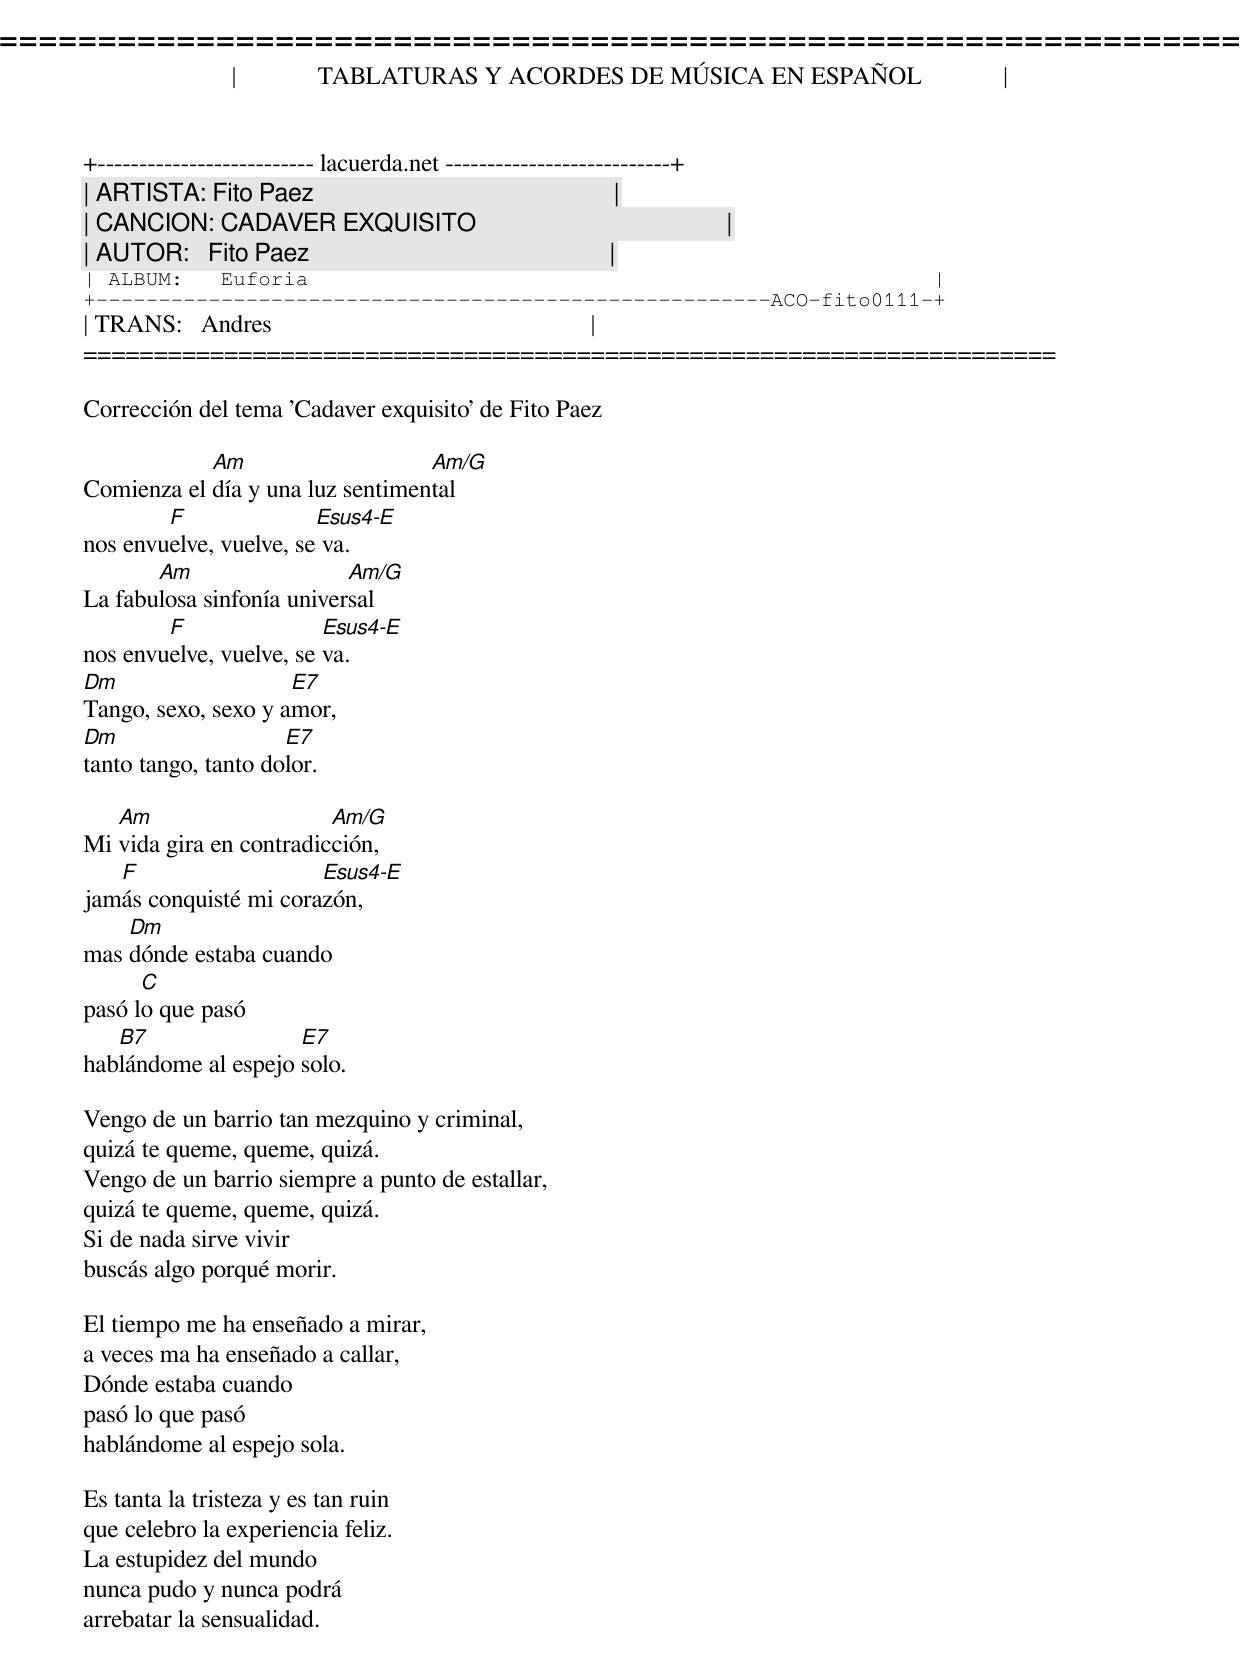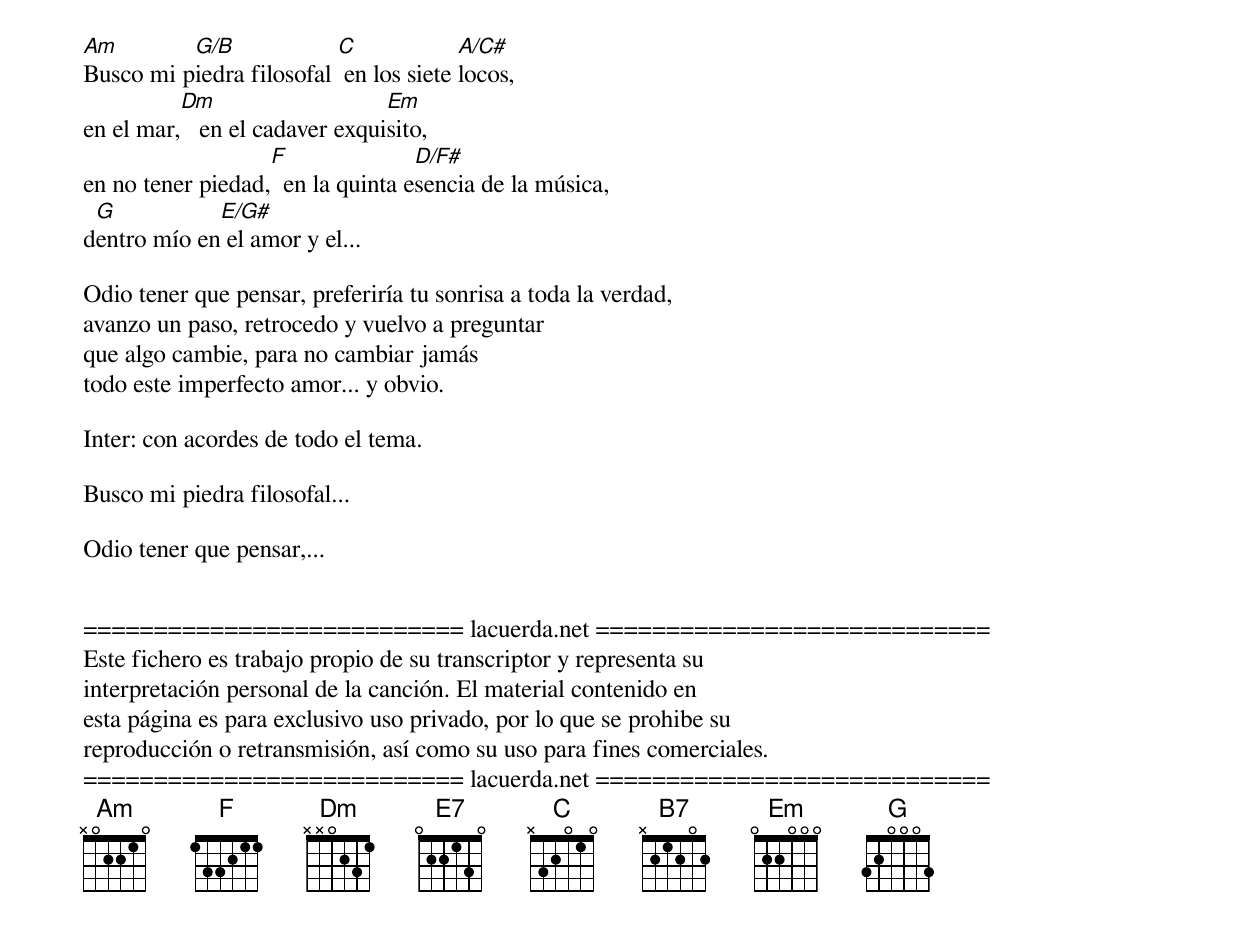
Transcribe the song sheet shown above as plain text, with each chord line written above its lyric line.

=====================================================================
|             TABLATURAS Y ACORDES DE MÚSICA EN ESPAÑOL             |
+-------------------------- lacuerda.net ---------------------------+
| ARTISTA: Fito Paez                                                |
| CANCION: CADAVER EXQUISITO                                        |
| AUTOR:   Fito Paez                                                |
| ALBUM:   Euforia                                                  |
+------------------------------------------------------ACO-fito0111-+
| TRANS:   Andres                                                   |
=====================================================================

Corrección del tema 'Cadaver exquisito' de Fito Paez

            Am                    Am/G
Comienza el día y una luz sentimental
        F               Esus4-E
nos envuelve, vuelve, se va.
       Am                  Am/G
La fabulosa sinfonía universal
        F                Esus4-E
nos envuelve, vuelve, se va.
Dm                   E7
Tango, sexo, sexo y amor,
Dm                   E7
tanto tango, tanto dolor.

   Am                    Am/G
Mi vida gira en contradicción,
   F                   Esus4-E
jamás conquisté mi corazón,
    Dm
mas dónde estaba cuando
      C
pasó lo que pasó
   B7                E7
hablándome al espejo solo.

Vengo de un barrio tan mezquino y criminal,
quizá te queme, queme, quizá.
Vengo de un barrio siempre a punto de estallar,
quizá te queme, queme, quizá.
Si de nada sirve vivir
buscás algo porqué morir.

El tiempo me ha enseñado a mirar,
a veces ma ha enseñado a callar,
Dónde estaba cuando
pasó lo que pasó
hablándome al espejo sola.

Es tanta la tristeza y es tan ruin
que celebro la experiencia feliz.
La estupidez del mundo
nunca pudo y nunca podrá
arrebatar la sensualidad.

Am        G/B             C             A/C#
Busco mi piedra filosofal  en los siete locos,
          Dm                    Em
en el mar,   en el cadaver exquisito,
                   F               D/F#
en no tener piedad,  en la quinta esencia de la música,
 G           E/G#
dentro mío en el amor y el...

Odio tener que pensar, preferiría tu sonrisa a toda la verdad,
avanzo un paso, retrocedo y vuelvo a preguntar
que algo cambie, para no cambiar jamás
todo este imperfecto amor... y obvio.

Inter: con acordes de todo el tema.

Busco mi piedra filosofal...

Odio tener que pensar,...


=========================== lacuerda.net ============================
Este fichero es trabajo propio de su transcriptor y representa su
interpretación personal de la canción. El material contenido en
esta página es para exclusivo uso privado, por lo que se prohibe su
reproducción o retransmisión, así como su uso para fines comerciales.
=========================== lacuerda.net ============================
